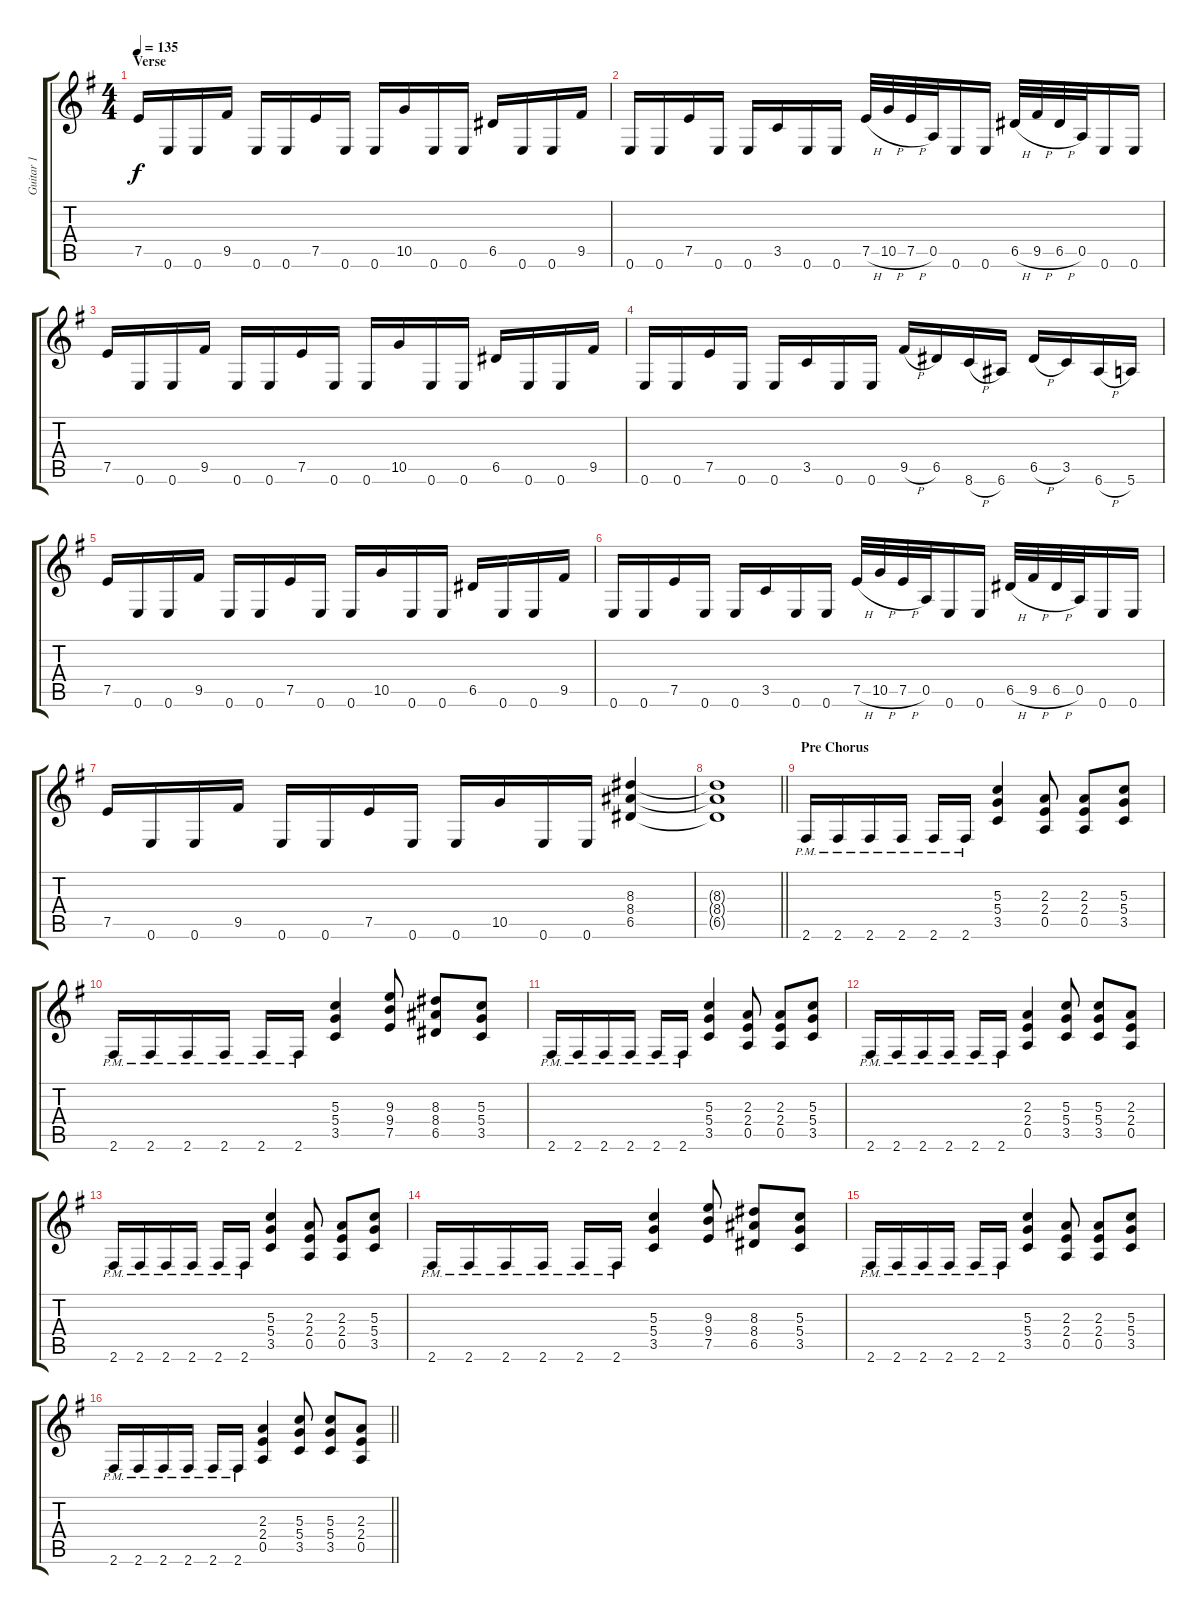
\track ("Guitar 1" "Guitar 1") {instrument distortionguitar}
\staff {score tabs}
\tuning (E4 B3 G3 D3 A2 E2) {hide}
\ts (4 4)
\section ("" "Verse")
\tempo 135
\clef g2
\ks eminor
7.5.16{dy f} 0.6.16 0.6.16 9.5.16 0.6.16 0.6.16 7.5.16 0.6.16 0.6.16 10.5.16 0.6.16 0.6.16 6.5.16 0.6.16 0.6.16 9.5.16 |
0.6.16 0.6.16 7.5.16 0.6.16 0.6.16 3.5.16 0.6.16 0.6.16 7.5{h}.32 10.5{h}.32 7.5{h}.32 0.5.32 0.6.16 0.6.16 6.5{h}.32 9.5{h}.32 6.5{h}.32 0.5.32 0.6.16 0.6.16 |
7.5.16 0.6.16 0.6.16 9.5.16 0.6.16 0.6.16 7.5.16 0.6.16 0.6.16 10.5.16 0.6.16 0.6.16 6.5.16 0.6.16 0.6.16 9.5.16 |
0.6.16 0.6.16 7.5.16 0.6.16 0.6.16 3.5.16 0.6.16 0.6.16 9.5{h}.16 6.5.16 8.6{h}.16 6.6.16 6.5{h}.16 3.5.16 6.6{h}.16 5.6.16 |
7.5.16 0.6.16 0.6.16 9.5.16 0.6.16 0.6.16 7.5.16 0.6.16 0.6.16 10.5.16 0.6.16 0.6.16 6.5.16 0.6.16 0.6.16 9.5.16 |
0.6.16 0.6.16 7.5.16 0.6.16 0.6.16 3.5.16 0.6.16 0.6.16 7.5{h}.32 10.5{h}.32 7.5{h}.32 0.5.32 0.6.16 0.6.16 6.5{h}.32 9.5{h}.32 6.5{h}.32 0.5.32 0.6.16 0.6.16 |
7.5.16 0.6.16 0.6.16 9.5.16 0.6.16 0.6.16 7.5.16 0.6.16 0.6.16 10.5.16 0.6.16 0.6.16 (8.3 8.4 6.5).4 |
\barLineRight lightlight
(8.3{t} 8.4{t} 6.5{t}).1 |
\section ("" "Pre Chorus")
2.6{pm}.16 2.6{pm}.16 2.6{pm}.16 2.6{pm}.16 2.6{pm}.16 2.6{pm}.16 (5.3 5.4 3.5).4 (2.3 2.4 0.5).8 (2.3 2.4 0.5).8 (5.3 5.4 3.5).8 |
2.6{pm}.16 2.6{pm}.16 2.6{pm}.16 2.6{pm}.16 2.6{pm}.16 2.6{pm}.16 (5.3 5.4 3.5).4 (9.3 9.4 7.5).8 (8.3 8.4 6.5).8 (5.3 5.4 3.5).8 |
2.6{pm}.16 2.6{pm}.16 2.6{pm}.16 2.6{pm}.16 2.6{pm}.16 2.6{pm}.16 (5.3 5.4 3.5).4 (2.3 2.4 0.5).8 (2.3 2.4 0.5).8 (5.3 5.4 3.5).8 |
2.6{pm}.16 2.6{pm}.16 2.6{pm}.16 2.6{pm}.16 2.6{pm}.16 2.6{pm}.16 (2.3 2.4 0.5).4 (5.3 5.4 3.5).8 (5.3 5.4 3.5).8 (2.3 2.4 0.5).8 |
2.6{pm}.16 2.6{pm}.16 2.6{pm}.16 2.6{pm}.16 2.6{pm}.16 2.6{pm}.16 (5.3 5.4 3.5).4 (2.3 2.4 0.5).8 (2.3 2.4 0.5).8 (5.3 5.4 3.5).8 |
2.6{pm}.16 2.6{pm}.16 2.6{pm}.16 2.6{pm}.16 2.6{pm}.16 2.6{pm}.16 (5.3 5.4 3.5).4 (9.3 9.4 7.5).8 (8.3 8.4 6.5).8 (5.3 5.4 3.5).8 |
2.6{pm}.16 2.6{pm}.16 2.6{pm}.16 2.6{pm}.16 2.6{pm}.16 2.6{pm}.16 (5.3 5.4 3.5).4 (2.3 2.4 0.5).8 (2.3 2.4 0.5).8 (5.3 5.4 3.5).8 |
\barLineRight lightlight
2.6{pm}.16 2.6{pm}.16 2.6{pm}.16 2.6{pm}.16 2.6{pm}.16 2.6{pm}.16 (2.3 2.4 0.5).4 (5.3 5.4 3.5).8 (5.3 5.4 3.5).8 (2.3 2.4 0.5).8
